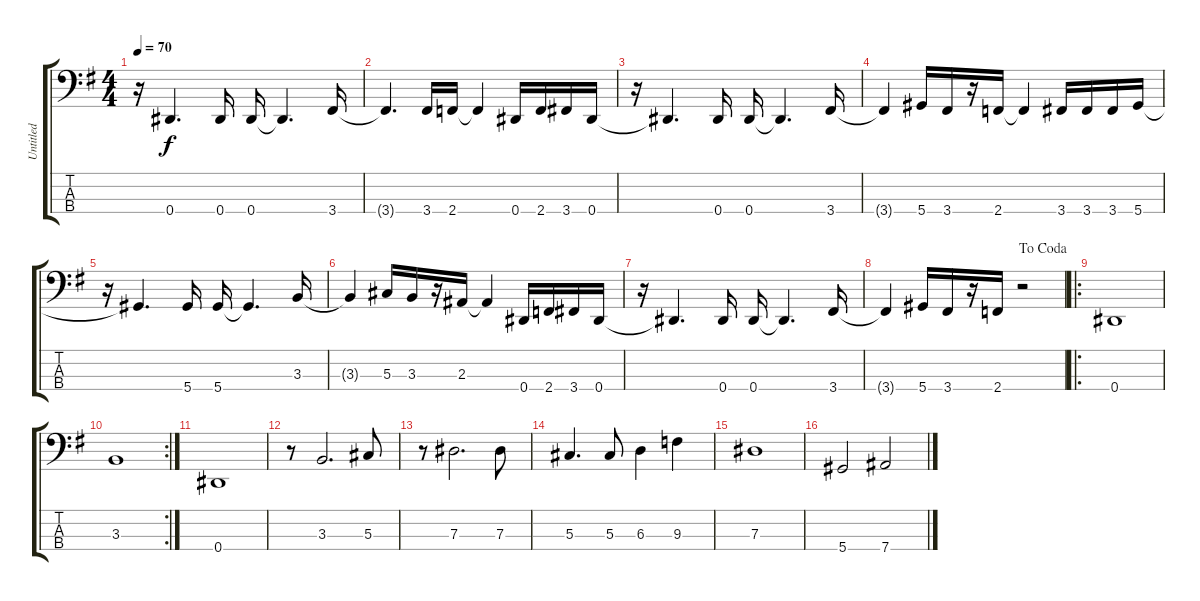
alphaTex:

\track ("Untitled" "Untitled") {instrument electricbassfinger}
\staff {score tabs}
\tuning (Gb2 Db2 Ab1 Eb1) {hide}
\ts (4 4)
\tempo 70
\clef f4
\ks g
r.16{dy f} 0.4{t}.4{d} 0.4.16 0.4.16 0.4{t}.4{d} 3.4.16 |
3.4{t}.4{d} 3.4.16 2.4.16 2.4{t}.4 0.4.16 2.4.16 3.4.16 0.4.16 |
r.16 0.4{t}.4{d} 0.4.16 0.4.16 0.4{t}.4{d} 3.4.16 |
3.4{t}.4 5.4.16 3.4.16 r.16 2.4.16 2.4{t}.4 3.4.16 3.4.16 3.4.16 5.4.16 |
r.16 5.4{t}.4{d} 5.4.16 5.4.16 5.4{t}.4{d} 3.3.16 |
3.3{t}.4 5.3.16 3.3.16 r.16 2.3.16 2.3{t}.4 0.4.16 2.4.16 3.4.16 0.4.16 |
r.16 0.4{t}.4{d} 0.4.16 0.4.16 0.4{t}.4{d} 3.4.16 |
\jump dacoda
3.4{t}.4 5.4.16 3.4.16 r.16 2.4.16 r.2 |
\ro
0.4.1 |
\rc 2
3.3.1 |
0.4.1 |
r.8 3.3.2{d} 5.3.8 |
r.8 7.3.2{d} 7.3.8 |
5.3.4{d} 5.3.8 6.3.4 9.3.4 |
7.3.1 |
5.4.2 7.4.2
